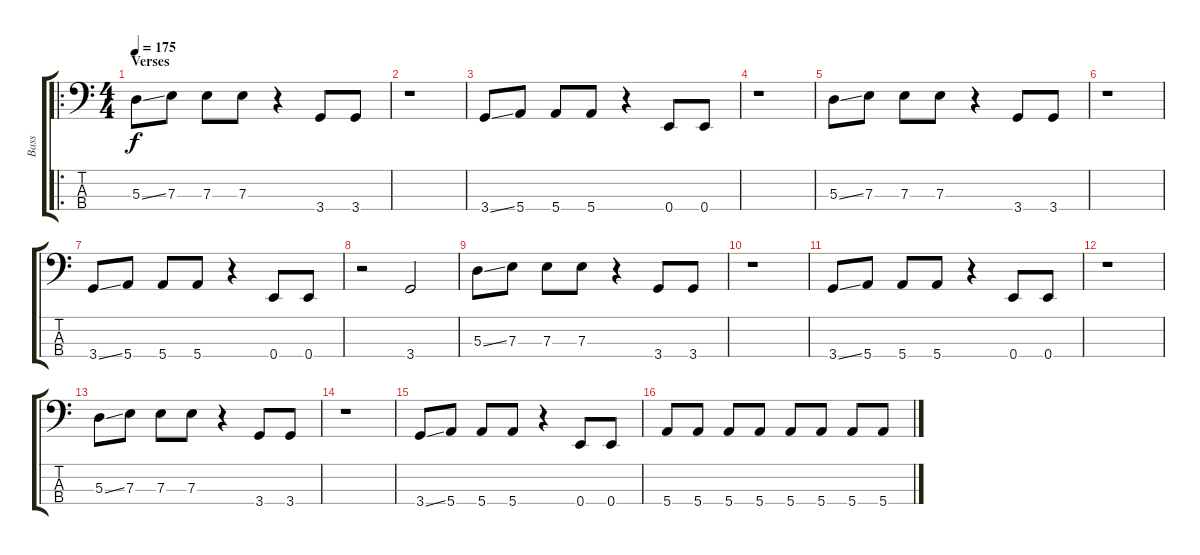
\track ("Bass" "Bass") {instrument electricbasspick}
\staff {score tabs}
\tuning (G2 D2 A1 E1) {hide}
\ro
\ts (4 4)
\section ("" "Verses")
\tempo 175
\clef f4
\ks c
5.3{ss}.8{dy f} 7.3.8 7.3.8 7.3.8 r.4 3.4.8 3.4.8 |
r.1 |
3.4{ss}.8 5.4.8 5.4.8 5.4.8 r.4 0.4.8 0.4.8 |
r.1 |
5.3{ss}.8 7.3.8 7.3.8 7.3.8 r.4 3.4.8 3.4.8 |
r.1 |
3.4{ss}.8 5.4.8 5.4.8 5.4.8 r.4 0.4.8 0.4.8 |
r.2 3.4.2 |
5.3{ss}.8 7.3.8 7.3.8 7.3.8 r.4 3.4.8 3.4.8 |
r.1 |
3.4{ss}.8 5.4.8 5.4.8 5.4.8 r.4 0.4.8 0.4.8 |
r.1 |
5.3{ss}.8 7.3.8 7.3.8 7.3.8 r.4 3.4.8 3.4.8 |
r.1 |
3.4{ss}.8 5.4.8 5.4.8 5.4.8 r.4 0.4.8 0.4.8 |
5.4.8 5.4.8 5.4.8 5.4.8 5.4.8 5.4.8 5.4.8 5.4.8
